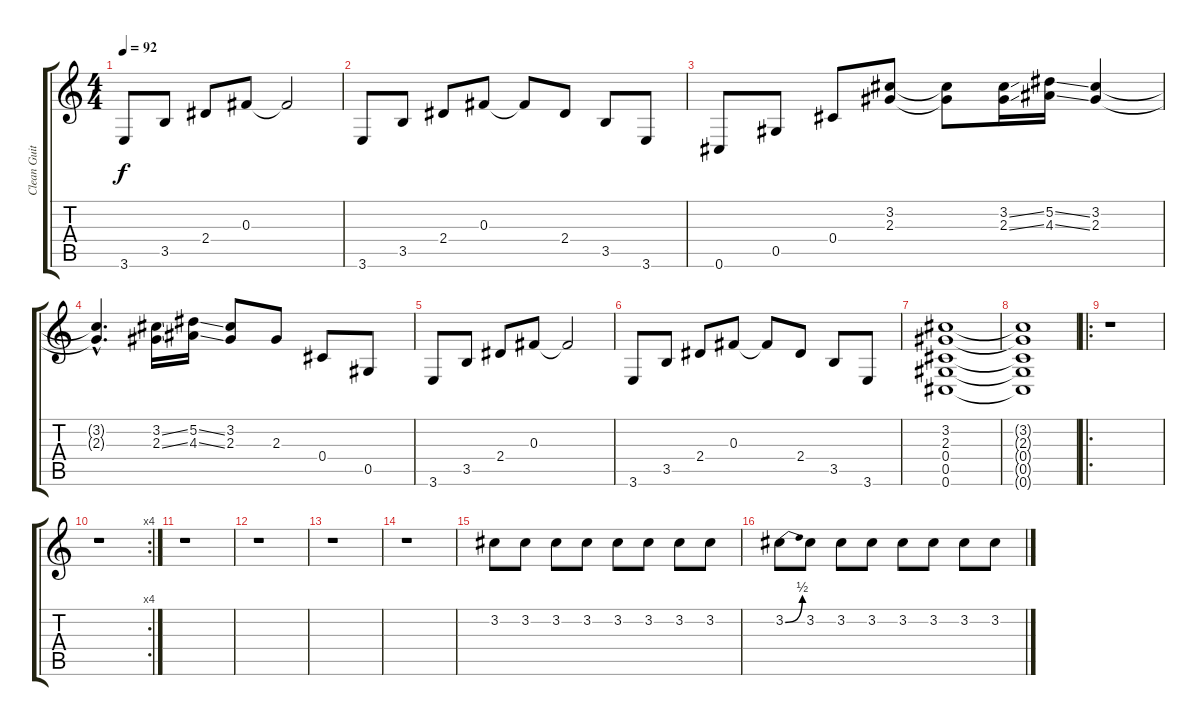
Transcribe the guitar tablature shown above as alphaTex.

\track ("Clean Guitar" "Clean Guit") {instrument electricguitarclean}
\staff {score tabs}
\tuning (Eb4 Bb3 Gb3 Db3 Ab2 Db2) {hide}
\ts (4 4)
\tempo 92
\clef g2
\ks c
3.6.8{dy f instrument electricguitarclean} 3.5.8 2.4.8 0.3.8 0.3{t}.2 |
3.6.8 3.5.8 2.4.8 0.3.8 0.3{t}.8 2.4.8 3.5.8 3.6.8 |
0.6.8 0.5.8 0.4.8 (3.2 2.3).8 (3.2{t} 2.3{t}).8 (3.2{ss} 2.3{ss}).16 (5.2{ss} 4.3{ss}).16 (3.2 2.3).4 |
(3.2{hac t} 2.3{hac t}).4{d} (3.2{ss} 2.3{ss}).16 (5.2{ss} 4.3{ss}).16 (3.2 2.3).8 2.3.8 0.4.8 0.5.8 |
3.6.8 3.5.8 2.4.8 0.3.8 0.3{t}.2 |
3.6.8 3.5.8 2.4.8 0.3.8 0.3{t}.8 2.4.8 3.5.8 3.6.8 |
(3.2 2.3 0.4 0.5 0.6).1 |
(3.2{t} 2.3{t} 0.4{t} 0.5{t} 0.6{t}).1 |
\ro
r.1 |
\rc 4
r.1 |
r.1 |
r.1 |
r.1 |
r.1 |
3.2.8 3.2.8 3.2.8 3.2.8 3.2.8 3.2.8 3.2.8 3.2.8 |
3.2{be (bend 0 0 60 2)}.8 3.2.8 3.2.8 3.2.8 3.2.8 3.2.8 3.2.8 3.2.8
